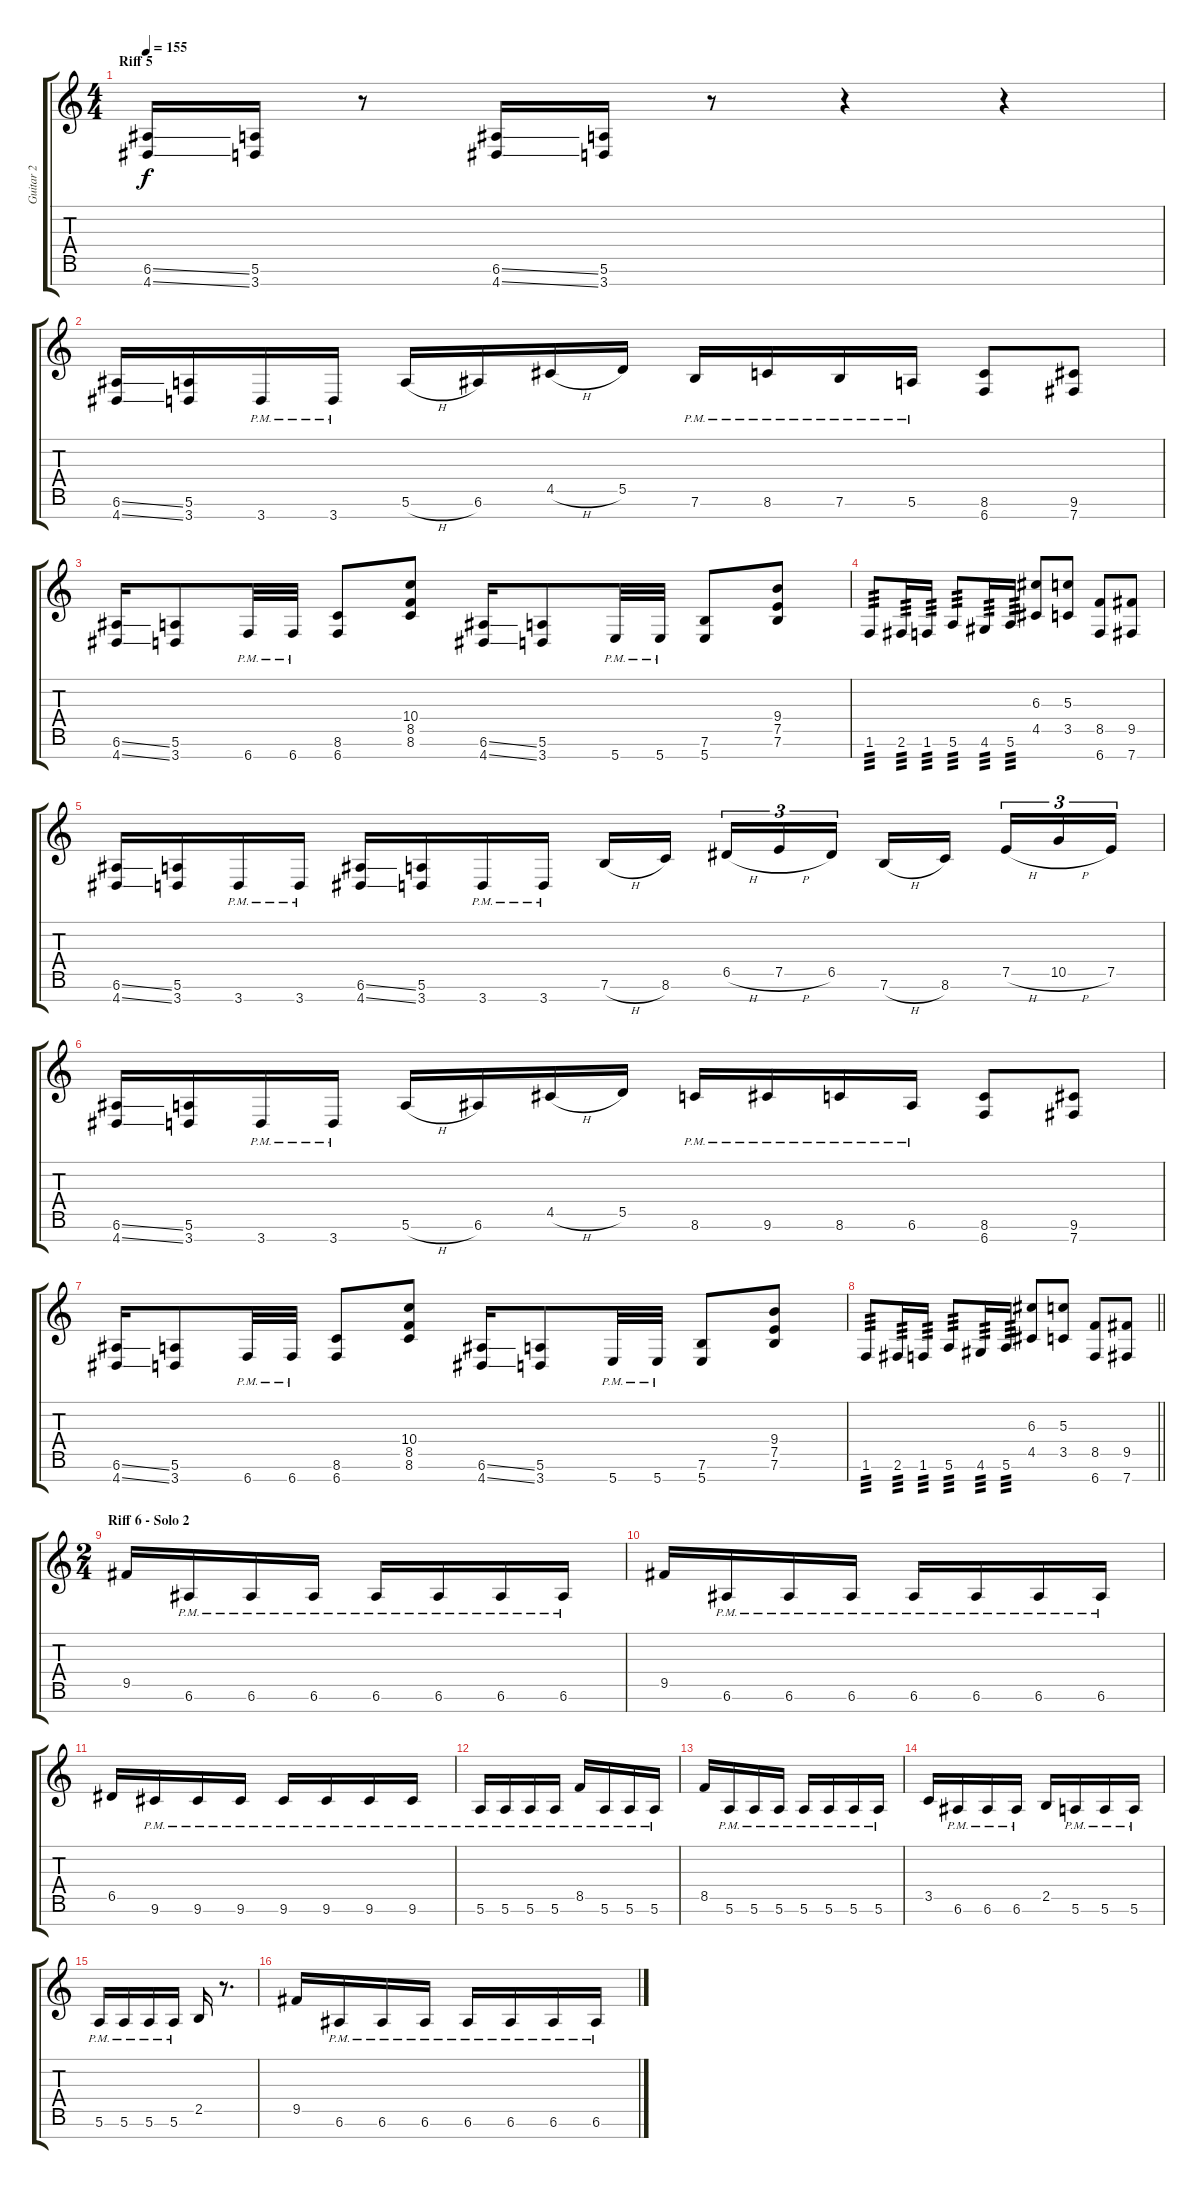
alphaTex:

\track ("Guitar 2" "Guitar 2") {instrument distortionguitar}
\staff {score tabs}
\tuning (E4 B3 G3 D3 A2 E2 B1) {hide}
\ts (4 4)
\section ("" "Riff 5")
\tempo 155
\clef g2
\ks c
(6.6{ss} 4.7{ss}).16{dy f} (5.6 3.7).16 r.8 (6.6{ss} 4.7{ss}).16 (5.6 3.7).16 r.8 r.4 r.4 |
(6.6{ss} 4.7{ss}).16 (5.6 3.7).16 3.7{pm}.16 3.7{pm}.16 5.6{h}.16 6.6.16 4.5{h}.16 5.5.16 7.6{pm}.16 8.6{pm}.16 7.6{pm}.16 5.6{pm}.16 (8.6 6.7).8 (9.6 7.7).8 |
(6.6{ss} 4.7{ss}).16 (5.6 3.7).8 6.7{pm}.32 6.7{pm}.32 (8.6 6.7).8 (10.4 8.5 8.6).8 (6.6{ss} 4.7{ss}).16 (5.6 3.7).8 5.7{pm}.32 5.7{pm}.32 (7.6 5.7).8 (9.4 7.5 7.6).8 |
1.6.8{tp 3} 2.6.16{tp 3} 1.6.16{tp 3} 5.6.8{tp 3} 4.6.16{tp 3} 5.6.16{tp 3} (6.3 4.5).8 (5.3 3.5).8 (8.5 6.7).8 (9.5 7.7).8 |
(6.6{ss} 4.7{ss}).16 (5.6 3.7).16 3.7{pm}.16 3.7{pm}.16 (6.6{ss} 4.7{ss}).16 (5.6 3.7).16 3.7{pm}.16 3.7{pm}.16 7.6{h}.16 8.6.16{beam splitsecondary} 6.5{h}.16{tu (3 2)} 7.5{h}.16{tu (3 2)} 6.5.16{tu (3 2)} 7.6{h}.16 8.6.16{beam splitsecondary} 7.5{h}.16{tu (3 2)} 10.5{h}.16{tu (3 2)} 7.5.16{tu (3 2)} |
(6.6{ss} 4.7{ss}).16 (5.6 3.7).16 3.7{pm}.16 3.7{pm}.16 5.6{h}.16 6.6.16 4.5{h}.16 5.5.16 8.6{pm}.16 9.6{pm}.16 8.6{pm}.16 6.6{pm}.16 (8.6 6.7).8 (9.6 7.7).8 |
(6.6{ss} 4.7{ss}).16 (5.6 3.7).8 6.7{pm}.32 6.7{pm}.32 (8.6 6.7).8 (10.4 8.5 8.6).8 (6.6{ss} 4.7{ss}).16 (5.6 3.7).8 5.7{pm}.32 5.7{pm}.32 (7.6 5.7).8 (9.4 7.5 7.6).8 |
\barLineRight lightlight
1.6.8{tp 3} 2.6.16{tp 3} 1.6.16{tp 3} 5.6.8{tp 3} 4.6.16{tp 3} 5.6.16{tp 3} (6.3 4.5).8 (5.3 3.5).8 (8.5 6.7).8 (9.5 7.7).8 |
\ts (2 4)
\section ("" "Riff 6 - Solo 2")
9.5.16 6.6{pm}.16 6.6{pm}.16 6.6{pm}.16 6.6{pm}.16 6.6{pm}.16 6.6{pm}.16 6.6{pm}.16 |
9.5.16 6.6{pm}.16 6.6{pm}.16 6.6{pm}.16 6.6{pm}.16 6.6{pm}.16 6.6{pm}.16 6.6{pm}.16 |
6.5.16 9.6{pm}.16 9.6{pm}.16 9.6{pm}.16 9.6{pm}.16 9.6{pm}.16 9.6{pm}.16 9.6{pm}.16 |
5.6{pm}.16 5.6{pm}.16 5.6{pm}.16 5.6{pm}.16 8.5{pm}.16 5.6{pm}.16 5.6{pm}.16 5.6{pm}.16 |
8.5.16 5.6{pm}.16 5.6{pm}.16 5.6{pm}.16 5.6{pm}.16 5.6{pm}.16 5.6{pm}.16 5.6{pm}.16 |
3.5.16 6.6{pm}.16 6.6{pm}.16 6.6{pm}.16 2.5.16 5.6{pm}.16 5.6{pm}.16 5.6{pm}.16 |
5.6{pm}.16 5.6{pm}.16 5.6{pm}.16 5.6{pm}.16 2.5.16 r.8{d} |
9.5.16 6.6{pm}.16 6.6{pm}.16 6.6{pm}.16 6.6{pm}.16 6.6{pm}.16 6.6{pm}.16 6.6{pm}.16
